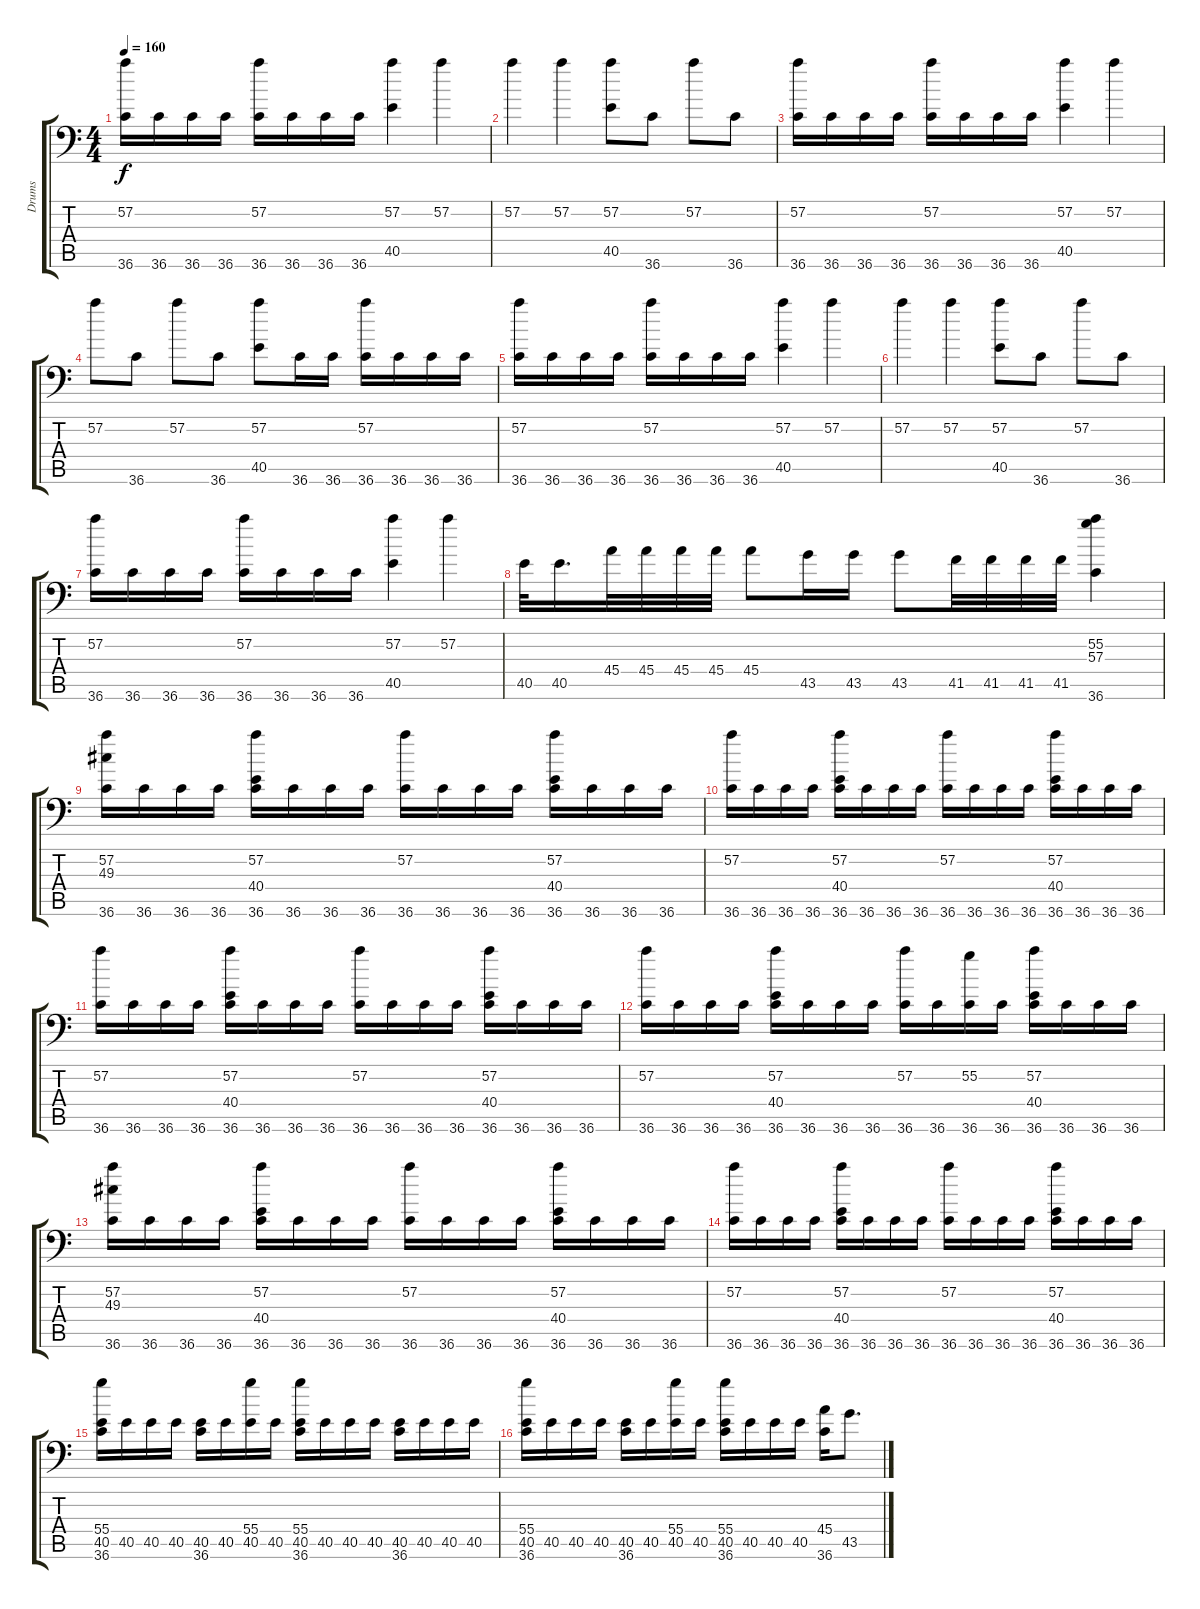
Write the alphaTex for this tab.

\track ("Drums" "Drums") {instrument acousticgrandpiano}
\staff {score tabs}
\tuning (C-1 C-1 C-1 C-1 C-1 C-1) {hide}
\ts (4 4)
\tempo 160
\clef f4
\ks c
(57.2 36.6).16{dy f} 36.6.16 36.6.16 36.6.16 (57.2 36.6).16 36.6.16 36.6.16 36.6.16 (57.2 40.5).4 57.2.4 |
57.2.4 57.2.4 (57.2 40.5).8 36.6.8 57.2.8 36.6.8 |
(57.2 36.6).16 36.6.16 36.6.16 36.6.16 (57.2 36.6).16 36.6.16 36.6.16 36.6.16 (57.2 40.5).4 57.2.4 |
57.2.8 36.6.8 57.2.8 36.6.8 (57.2 40.5).8 36.6.16 36.6.16 (57.2 36.6).16 36.6.16 36.6.16 36.6.16 |
(57.2 36.6).16 36.6.16 36.6.16 36.6.16 (57.2 36.6).16 36.6.16 36.6.16 36.6.16 (57.2 40.5).4 57.2.4 |
57.2.4 57.2.4 (57.2 40.5).8 36.6.8 57.2.8 36.6.8 |
(57.2 36.6).16 36.6.16 36.6.16 36.6.16 (57.2 36.6).16 36.6.16 36.6.16 36.6.16 (57.2 40.5).4 57.2.4 |
40.5.32 40.5.16{d} 45.4.32 45.4.32 45.4.32 45.4.32 45.4.8 43.5.16 43.5.16 43.5.8 41.5.32 41.5.32 41.5.32 41.5.32 (55.2 57.3 36.6).4 |
(57.2 49.3 36.6).16 36.6.16 36.6.16 36.6.16 (57.2 40.4 36.6).16 36.6.16 36.6.16 36.6.16 (57.2 36.6).16 36.6.16 36.6.16 36.6.16 (57.2 40.4 36.6).16 36.6.16 36.6.16 36.6.16 |
(57.2 36.6).16 36.6.16 36.6.16 36.6.16 (57.2 40.4 36.6).16 36.6.16 36.6.16 36.6.16 (57.2 36.6).16 36.6.16 36.6.16 36.6.16 (57.2 40.4 36.6).16 36.6.16 36.6.16 36.6.16 |
(57.2 36.6).16 36.6.16 36.6.16 36.6.16 (57.2 40.4 36.6).16 36.6.16 36.6.16 36.6.16 (57.2 36.6).16 36.6.16 36.6.16 36.6.16 (57.2 40.4 36.6).16 36.6.16 36.6.16 36.6.16 |
(57.2 36.6).16 36.6.16 36.6.16 36.6.16 (57.2 40.4 36.6).16 36.6.16 36.6.16 36.6.16 (57.2 36.6).16 36.6.16 (55.2 36.6).16 36.6.16 (57.2 40.4 36.6).16 36.6.16 36.6.16 36.6.16 |
(57.2 49.3 36.6).16 36.6.16 36.6.16 36.6.16 (57.2 40.4 36.6).16 36.6.16 36.6.16 36.6.16 (57.2 36.6).16 36.6.16 36.6.16 36.6.16 (57.2 40.4 36.6).16 36.6.16 36.6.16 36.6.16 |
(57.2 36.6).16 36.6.16 36.6.16 36.6.16 (57.2 40.4 36.6).16 36.6.16 36.6.16 36.6.16 (57.2 36.6).16 36.6.16 36.6.16 36.6.16 (57.2 40.4 36.6).16 36.6.16 36.6.16 36.6.16 |
(55.4 40.5 36.6).16 40.5.16 40.5.16 40.5.16 (40.5 36.6).16 40.5.16 (55.4 40.5).16 40.5.16 (55.4 40.5 36.6).16 40.5.16 40.5.16 40.5.16 (40.5 36.6).16 40.5.16 40.5.16 40.5.16 |
(55.4 40.5 36.6).16 40.5.16 40.5.16 40.5.16 (40.5 36.6).16 40.5.16 (55.4 40.5).16 40.5.16 (55.4 40.5 36.6).16 40.5.16 40.5.16 40.5.16 (45.4 36.6).16 43.5.8{d}
